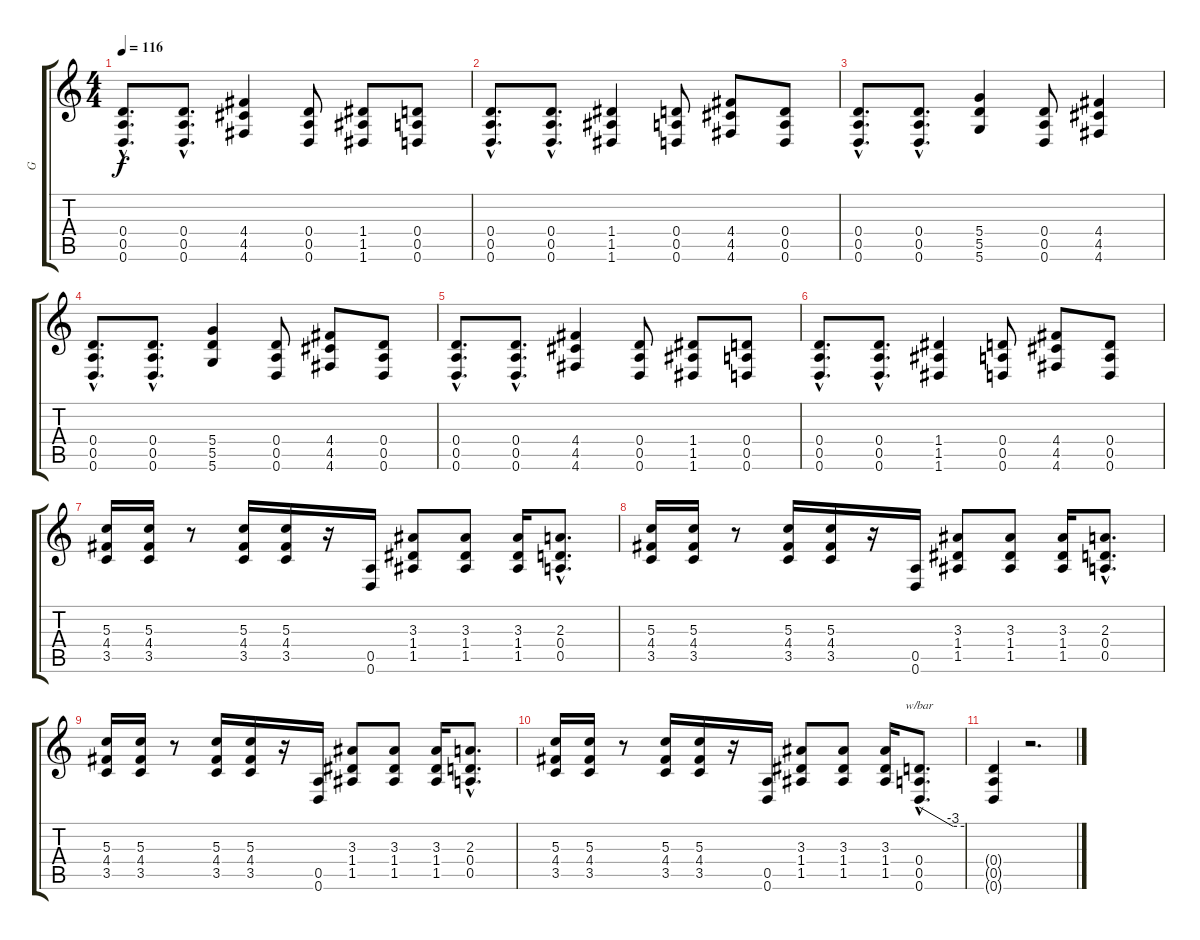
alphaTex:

\track ("G" "G") {instrument distortionguitar}
\staff {score tabs}
\tuning (E4 B3 G3 D3 A2 D2) {hide}
\ts (4 4)
\tempo 116
\clef g2
\ks c
(0.4{hac} 0.5{hac} 0.6{hac}).8{d dy f} (0.4{hac} 0.5{hac} 0.6{hac}).8{d} (4.4 4.5 4.6).4 (0.4 0.5 0.6).8 (1.4 1.5 1.6).8 (0.4 0.5 0.6).8 |
(0.4{hac} 0.5{hac} 0.6{hac}).8{d} (0.4{hac} 0.5{hac} 0.6{hac}).8{d} (1.4 1.5 1.6).4 (0.4 0.5 0.6).8 (4.4 4.5 4.6).8 (0.4 0.5 0.6).8 |
(0.4{hac} 0.5{hac} 0.6{hac}).8{d} (0.4{hac} 0.5{hac} 0.6{hac}).8{d} (5.4 5.5 5.6).4 (0.4 0.5 0.6).8 (4.4 4.5 4.6).4 |
(0.4{hac} 0.5{hac} 0.6{hac}).8{d} (0.4{hac} 0.5{hac} 0.6{hac}).8{d} (5.4 5.5 5.6).4 (0.4 0.5 0.6).8 (4.4 4.5 4.6).8 (0.4 0.5 0.6).8 |
(0.4{hac} 0.5{hac} 0.6{hac}).8{d} (0.4{hac} 0.5{hac} 0.6{hac}).8{d} (4.4 4.5 4.6).4 (0.4 0.5 0.6).8 (1.4 1.5 1.6).8 (0.4 0.5 0.6).8 |
(0.4{hac} 0.5{hac} 0.6{hac}).8{d} (0.4{hac} 0.5{hac} 0.6{hac}).8{d} (1.4 1.5 1.6).4 (0.4 0.5 0.6).8 (4.4 4.5 4.6).8 (0.4 0.5 0.6).8 |
(5.3 4.4 3.5).16 (5.3 4.4 3.5).16 r.8 (5.3 4.4 3.5).16 (5.3 4.4 3.5).16 r.16 (0.5 0.6).16 (3.3 1.4 1.5).8 (3.3 1.4 1.5).8 (3.3 1.4 1.5).16 (2.3{hac} 0.4{hac} 0.5{hac}).8{d} |
(5.3 4.4 3.5).16 (5.3 4.4 3.5).16 r.8 (5.3 4.4 3.5).16 (5.3 4.4 3.5).16 r.16 (0.5 0.6).16 (3.3 1.4 1.5).8 (3.3 1.4 1.5).8 (3.3 1.4 1.5).16 (2.3{hac} 0.4{hac} 0.5{hac}).8{d} |
(5.3 4.4 3.5).16 (5.3 4.4 3.5).16 r.8 (5.3 4.4 3.5).16 (5.3 4.4 3.5).16 r.16 (0.5 0.6).16 (3.3 1.4 1.5).8 (3.3 1.4 1.5).8 (3.3 1.4 1.5).16 (2.3{hac} 0.4{hac} 0.5{hac}).8{d} |
(5.3 4.4 3.5).16 (5.3 4.4 3.5).16 r.8 (5.3 4.4 3.5).16 (5.3 4.4 3.5).16 r.16 (0.5 0.6).16 (3.3 1.4 1.5).8 (3.3 1.4 1.5).8 (3.3 1.4 1.5).16 (0.4{hac} 0.5{hac} 0.6{hac}).8{d tbe (custom default 0 0 45 -12 60 -12)} |
(0.4{t} 0.5{t} 0.6{t}).4 r.2{d}
